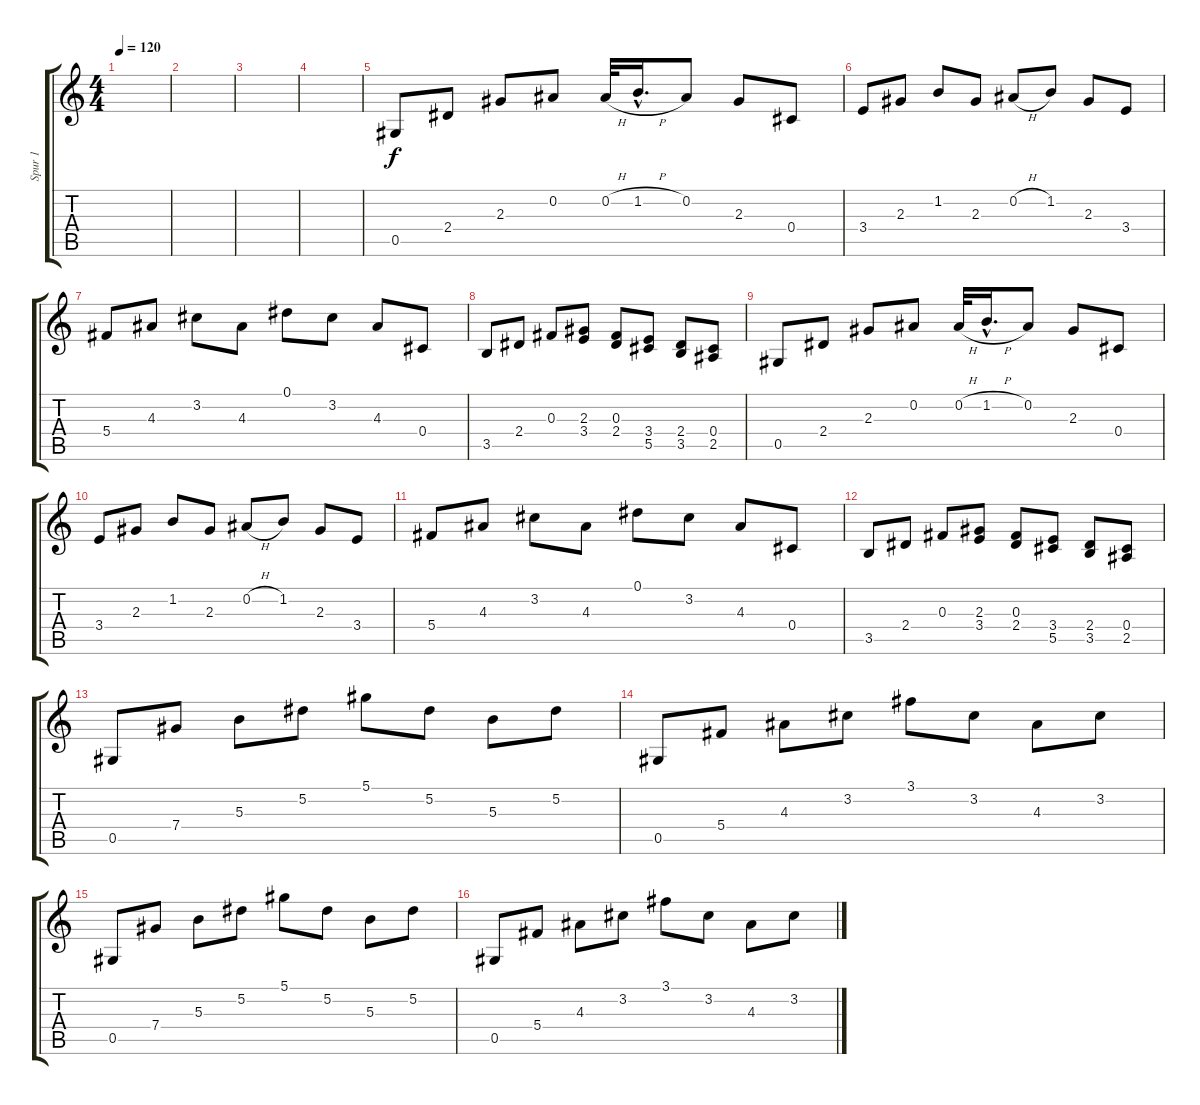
\track ("Spur 1" "Spur 1") {instrument acousticguitarsteel}
\staff {score tabs}
\tuning (Eb4 Bb3 Gb3 Db3 Ab2 Eb2) {hide}
\ts (4 4)
\tempo 120
\clef g2
\ks c
|
|
|
|
0.5.8 2.4.8 2.3.8 0.2.8 0.2{h}.32 1.2{h hac}.16{d} 0.2.8 2.3.8 0.4.8 |
3.4.8 2.3.8 1.2.8 2.3.8 0.2{h}.8 1.2.8 2.3.8 3.4.8 |
5.4.8 4.3.8 3.2.8 4.3.8 0.1.8 3.2.8 4.3.8 0.4.8 |
3.5.8 2.4.8 0.3.8 (2.3 3.4).8 (0.3 2.4).8 (3.4 5.5).8 (2.4 3.5).8 (0.4 2.5).8 |
0.5.8 2.4.8 2.3.8 0.2.8 0.2{h}.32 1.2{h hac}.16{d} 0.2.8 2.3.8 0.4.8 |
3.4.8 2.3.8 1.2.8 2.3.8 0.2{h}.8 1.2.8 2.3.8 3.4.8 |
5.4.8 4.3.8 3.2.8 4.3.8 0.1.8 3.2.8 4.3.8 0.4.8 |
3.5.8 2.4.8 0.3.8 (2.3 3.4).8 (0.3 2.4).8 (3.4 5.5).8 (2.4 3.5).8 (0.4 2.5).8 |
0.5.8 7.4.8 5.3.8 5.2.8 5.1.8 5.2.8 5.3.8 5.2.8 |
0.5.8 5.4.8 4.3.8 3.2.8 3.1.8 3.2.8 4.3.8 3.2.8 |
0.5.8 7.4.8 5.3.8 5.2.8 5.1.8 5.2.8 5.3.8 5.2.8 |
0.5.8 5.4.8 4.3.8 3.2.8 3.1.8 3.2.8 4.3.8 3.2.8
